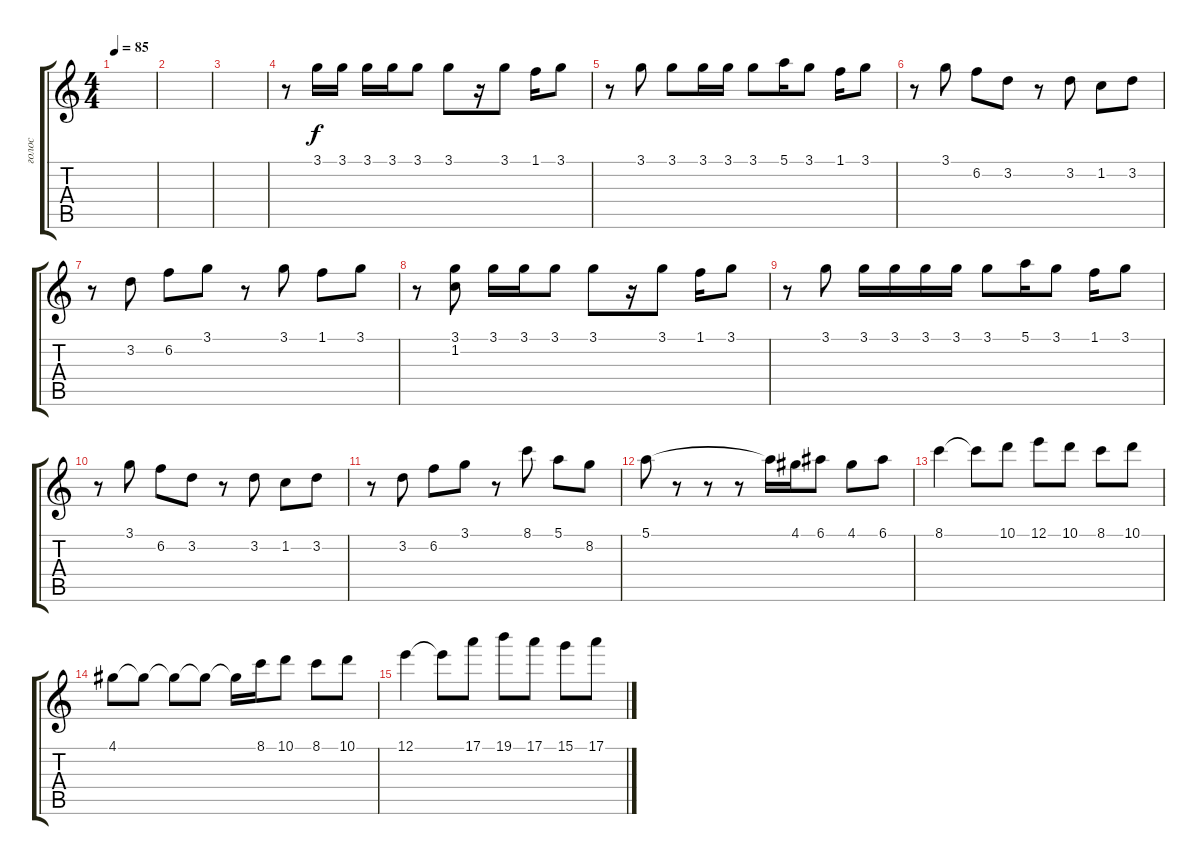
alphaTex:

\track ("голос" "голос") {instrument distortionguitar}
\staff {score tabs}
\tuning (E4 B3 G3 D3 A2 E2) {hide}
\ts (4 4)
\tempo 85
\clef g2
\ks c
|
|
|
r.8 3.1.16 3.1.16 3.1.16 3.1.16 3.1.8 3.1.8 r.16 3.1.8 1.1.16 3.1.8 |
r.8 3.1.8 3.1.8 3.1.16 3.1.16 3.1.8 5.1.16 3.1.8 1.1.16 3.1.8 |
r.8 3.1.8 6.2.8 3.2.8 r.8 3.2.8 1.2.8 3.2.8 |
r.8 3.2.8 6.2.8 3.1.8 r.8 3.1.8 1.1.8 3.1.8 |
r.8 (3.1 1.2).8 3.1.16 3.1.16 3.1.8 3.1.8 r.16 3.1.8 1.1.16 3.1.8 |
r.8 3.1.8 3.1.16 3.1.16 3.1.16 3.1.16 3.1.8 5.1.16 3.1.8 1.1.16 3.1.8 |
r.8 3.1.8 6.2.8 3.2.8 r.8 3.2.8 1.2.8 3.2.8 |
r.8 3.2.8 6.2.8 3.1.8 r.8 8.1.8 5.1.8 8.2.8 |
5.1.8 r.8 r.8 r.8 5.1{t}.16 4.1.16 6.1.8 4.1.8 6.1.8 |
8.1.4 8.1{t}.8 10.1.8 12.1.8 10.1.8 8.1.8 10.1.8 |
4.1.8 4.1{t}.8 4.1{t}.8 4.1{t}.8 4.1{t}.16 8.1.16 10.1.8 8.1.8 10.1.8 |
12.1.4 12.1{t}.8 17.1.8 19.1.8 17.1.8 15.1.8 17.1.8
